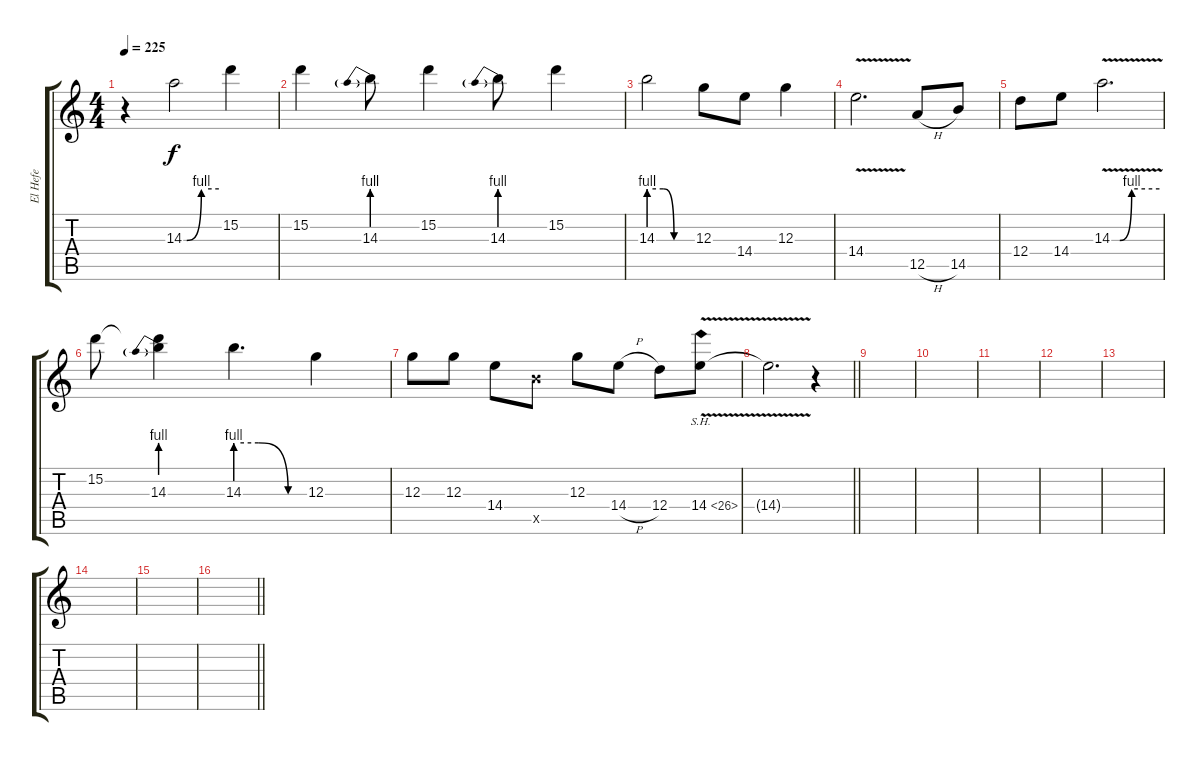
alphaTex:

\track ("El Hefe" "El Hefe") {instrument overdrivenguitar}
\staff {score tabs}
\tuning (E4 B3 G3 D3 A2 E2) {hide}
\ts (4 4)
\section ("" "")
\tempo 225
\clef g2
\ks c
r.4{dy f volume 13 instrument overdrivenguitar} 14.3{be (custom 0 0 5 0 30 4 60 4)}.2 15.2.4 |
15.2.4 14.3{be (prebend 0 4 60 4)}.8 15.2.4 14.3{be (prebend 0 4 60 4)}.8 15.2.4 |
14.3{be (custom 0 4 20 4 35 0 60 0)}.2 12.3.8 14.4.8 12.3.4 |
14.4{v}.2{d} 12.5{h}.8 14.5.8 |
12.4.8 14.4.8 14.3{be (custom 0 0 10 0 25 4 60 4) v}.2{d} |
15.2.8 (15.2{t} 14.3{be (prebend 0 4 60 4)}).4 14.3{be (custom 0 4 20 4 46 0 60 0)}.4{d} 12.3.4 |
12.3.8 12.3.8 14.4.8 14.5{x}.8 12.3.8 14.4{h}.8 12.4.8 14.4{sh 12 v}.8 |
\barLineRight lightlight
14.4{t}.2{d} r.4 |
\section ("" "")
|
|
|
|
|
|
|
\barLineRight lightlight
